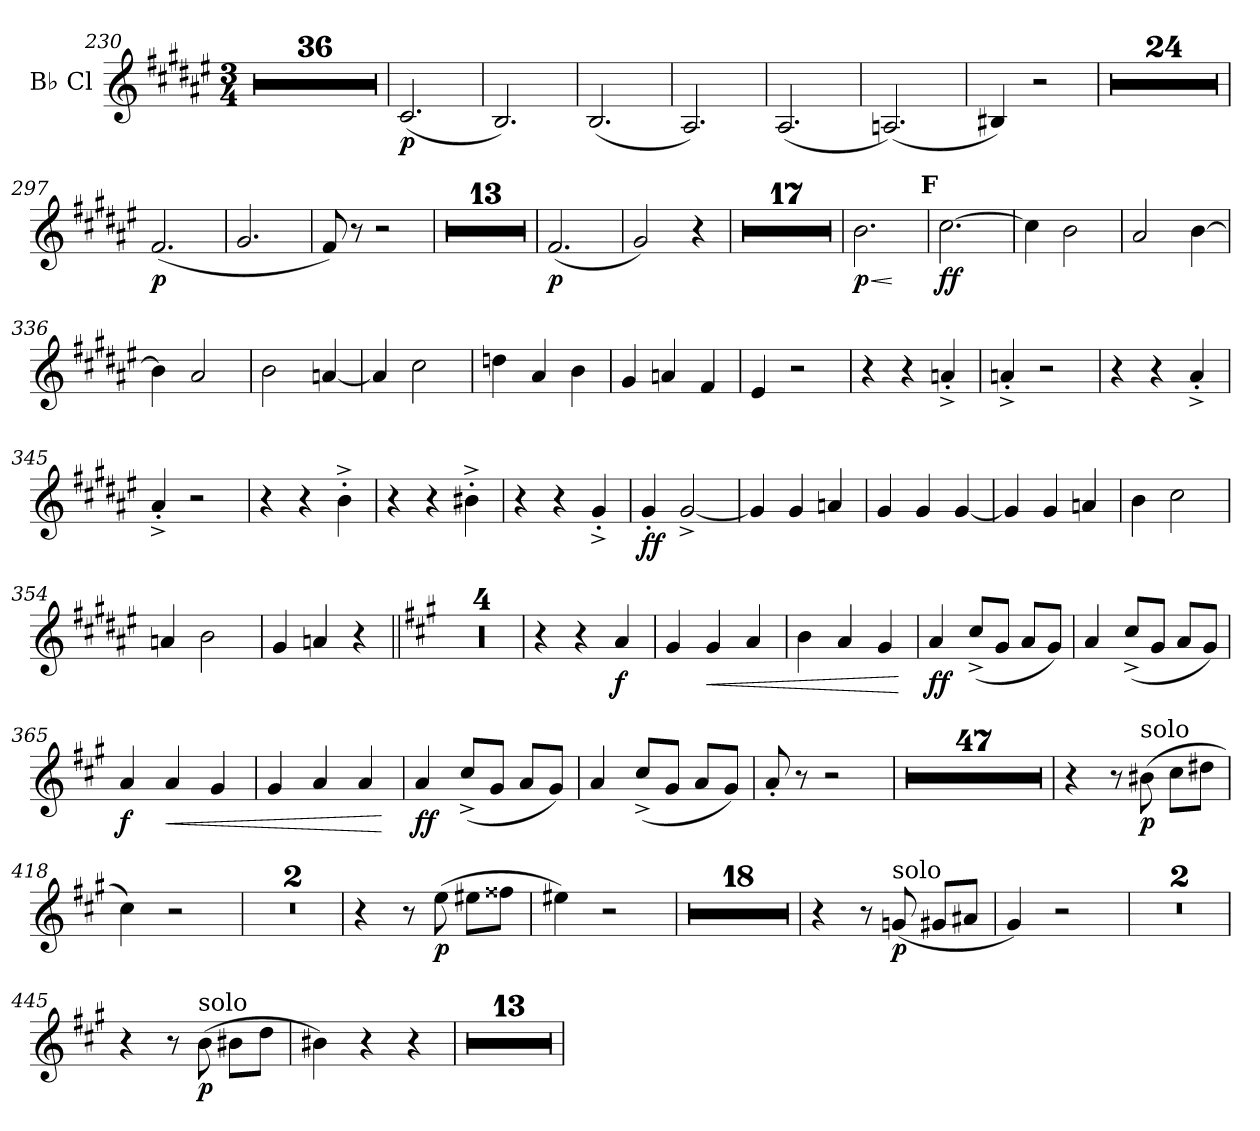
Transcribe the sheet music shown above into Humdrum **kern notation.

**kern	**dynam
*part1	*part1
*staff1	*staff1
*I"B♭ Cl	*
*I'B♭ Cl.	*
*clefG2	*
*ITrd1c2	*
*k[f#c#g#d#]	*
*M3/4	*
=230	=230
2.r	.
=231	=231
2.r	.
=232	=232
2.r	.
=233	=233
2.r	.
=234	=234
2.r	.
=235	=235
2.r	.
=236	=236
2.r	.
=237	=237
2.r	.
=238	=238
2.r	.
=239	=239
2.r	.
=240	=240
2.r	.
=241	=241
2.r	.
=242	=242
2.r	.
=243	=243
2.r	.
=244	=244
2.r	.
=245	=245
2.r	.
=246	=246
2.r	.
=247	=247
2.r	.
=248	=248
2.r	.
=249	=249
2.r	.
=250	=250
2.r	.
=251	=251
2.r	.
=252	=252
2.r	.
=253	=253
2.r	.
=254	=254
2.r	.
=255	=255
2.r	.
=256	=256
2.r	.
=257	=257
2.r	.
=258	=258
2.r	.
=259	=259
2.r	.
=260	=260
2.r	.
=261	=261
2.r	.
=262	=262
2.r	.
=263	=263
2.r	.
=264	=264
2.r	.
=265	=265
2.r	.
=266	=266
!	!LO:DY:b
(2.B/	p
=267	=267
2.A/)	.
=268	=268
(2.A/	.
=269	=269
2.G#/)	.
!!LO:LB:g=z
=270	=270
(2.G#/	.
=271	=271
(2.Gn/)	.
=272	=272
4A#X/)	.
2r	.
=273	=273
2.r	.
=274	=274
2.r	.
=275	=275
2.r	.
=276	=276
2.r	.
=277	=277
2.r	.
=278	=278
2.r	.
=279	=279
2.r	.
=280	=280
2.r	.
=281	=281
2.r	.
=282	=282
2.r	.
=283	=283
2.r	.
=284	=284
2.r	.
=285	=285
2.r	.
=286	=286
2.r	.
=287	=287
2.r	.
=288	=288
2.r	.
=289	=289
2.r	.
=290	=290
2.r	.
=291	=291
2.r	.
=292	=292
2.r	.
=293	=293
2.r	.
=294	=294
2.r	.
=295	=295
2.r	.
=296	=296
2.r	.
=297	=297
!	!LO:DY:b
(2.e/	p
=298	=298
2.f#/	.
=299	=299
8e/)	.
8r	.
2r	.
=300	=300
2.r	.
=301	=301
2.r	.
=302	=302
2.r	.
=303	=303
2.r	.
=304	=304
2.r	.
=305	=305
2.r	.
=306	=306
2.r	.
=307	=307
2.r	.
=308	=308
2.r	.
=309	=309
2.r	.
=310	=310
2.r	.
=311	=311
2.r	.
=312	=312
2.r	.
=313	=313
!	!LO:DY:b
(2.e/	p
=314	=314
2f#/)	.
4r	.
=315	=315
2.r	.
=316	=316
2.r	.
=317	=317
2.r	.
=318	=318
2.r	.
=319	=319
2.r	.
=320	=320
2.r	.
=321	=321
2.r	.
=322	=322
2.r	.
=323	=323
2.r	.
=324	=324
2.r	.
=325	=325
2.r	.
=326	=326
2.r	.
=327	=327
2.r	.
=328	=328
2.r	.
=329	=329
2.r	.
=330	=330
2.r	.
=331	=331
2.r	.
=332	=332
!	!LO:HP:b
!	!LO:DY:n=1:b
2.a\	< p
.	[
!!LO:PB:g=z
!!LO:REH:place=s1:a:B:enc=none:fs=14:t=F
=333	=333
!	!LO:DY:b
[2.b\	ff
=334	=334
4b\]	.
2a\	.
=335	=335
2g#/	.
[4a\	.
=336	=336
4a\]	.
2g#/	.
=337	=337
2a\	.
[4gn/	.
=338	=338
4g/]	.
2b\	.
=339	=339
4ccn\	.
4g#/	.
4a\	.
=340	=340
4f#/	.
4gn/	.
4e/	.
=341	=341
4d#/	.
2r	.
=342	=342
4r	.
4r	.
4gn'^/	.
=343	=343
4gn'^/	.
2r	.
!!LO:LB:g=z
=344	=344
4r	.
4r	.
4g#'^/	.
=345	=345
4g#'^/	.
2r	.
=346	=346
4r	.
4r	.
4a'^\	.
=347	=347
4r	.
4r	.
4a#X'^\	.
=348	=348
4r	.
4r	.
4f#'^/	.
=349	=349
!	!LO:DY:b
4f#'/	ff
[2f#^/	.
=350	=350
4f#/]	.
4f#/	.
4gn/	.
=351	=351
4f#/	.
4f#/	.
[4f#/	.
=352	=352
4f#/]	.
4f#/	.
4gn/	.
=353	=353
4a\	.
2b\	.
!!LO:LB:g=z
=354	=354
4gn/	.
2a\	.
=355	=355
4f#/	.
4gn/	.
4r	.
=356||	=356||
*k[f#]	*
2.r	.
=357	=357
2.r	.
=358	=358
2.r	.
=359	=359
2.r	.
=360	=360
4r	.
4r	.
!	!LO:DY:b
4g/	f
=361	=361
4f#/	.
!	!LO:HP:b
4f#/	<
4g/	.
=362	=362
4a\	.
4g/	.
4f#/	.
.	[
=363	=363
!	!LO:DY:b
4g/	ff
(8b^/L	.
8f#/J	.
8g/L	.
8f#/J)	.
=364	=364
4g/	.
(8b^/L	.
8f#/J	.
8g/L	.
8f#/J)	.
!!LO:LB:g=z
=365	=365
!	!LO:DY:b
4g/	f
!	!LO:HP:b
4g/	<
4f#/	.
=366	=366
4f#/	.
4g/	.
4g/	.
.	[
=367	=367
!	!LO:DY:b
4g/	ff
(8b^/L	.
8f#/J	.
8g/L	.
8f#/J)	.
=368	=368
4g/	.
(8b^/L	.
8f#/J	.
8g/L	.
8f#/J)	.
=369	=369
8g'/	.
8r	.
2r	.
=370	=370
2.r	.
=371	=371
2.r	.
=372	=372
2.r	.
=373	=373
2.r	.
=374	=374
2.r	.
=375	=375
2.r	.
=376	=376
2.r	.
=377	=377
2.r	.
=378	=378
2.r	.
=379	=379
2.r	.
=380	=380
2.r	.
=381	=381
2.r	.
=382	=382
2.r	.
=383	=383
2.r	.
=384	=384
2.r	.
=385	=385
2.r	.
=386	=386
2.r	.
=387	=387
2.r	.
=388	=388
2.r	.
=389	=389
2.r	.
=390	=390
2.r	.
=391	=391
2.r	.
=392	=392
2.r	.
=393	=393
2.r	.
=394	=394
2.r	.
=395	=395
2.r	.
=396	=396
2.r	.
=397	=397
2.r	.
=398	=398
2.r	.
=399	=399
2.r	.
=400	=400
2.r	.
=401	=401
2.r	.
=402	=402
2.r	.
=403	=403
2.r	.
=404	=404
2.r	.
=405	=405
2.r	.
=406	=406
2.r	.
=407	=407
2.r	.
=408	=408
2.r	.
=409	=409
2.r	.
=410	=410
2.r	.
=411	=411
2.r	.
=412	=412
2.r	.
=413	=413
2.r	.
=414	=414
2.r	.
=415	=415
2.r	.
=416	=416
2.r	.
=417	=417
4r	.
8r	.
!LO:TX:a:t=solo	!
!	!LO:DY:b
(8a#X\	p
8b\L	.
8cc#X\J	.
!!LO:LB:g=z
=418	=418
4b\)	.
2r	.
=419	=419
2.r	.
=420	=420
2.r	.
=421	=421
4r	.
8r	.
!	!LO:DY:b
(8dd\	p
8dd#X\L	.
8ee#X\J	.
=422	=422
4dd#X\)	.
2r	.
=423	=423
2.r	.
=424	=424
2.r	.
=425	=425
2.r	.
=426	=426
2.r	.
=427	=427
2.r	.
=428	=428
2.r	.
=429	=429
2.r	.
=430	=430
2.r	.
=431	=431
2.r	.
=432	=432
2.r	.
=433	=433
2.r	.
=434	=434
2.r	.
=435	=435
2.r	.
=436	=436
2.r	.
=437	=437
2.r	.
=438	=438
2.r	.
=439	=439
2.r	.
=440	=440
2.r	.
=441	=441
4r	.
8r	.
!LO:TX:a:t=solo	!
!	!LO:DY:b
(8fn/	p
8f#X/L	.
8g#X/J	.
=442	=442
4f#/)	.
2r	.
=443	=443
2.r	.
=444	=444
2.r	.
=445	=445
4r	.
8r	.
!LO:TX:a:t=solo	!
!	!LO:DY:b
(8a\	p
8a#X\L	.
8cc\J	.
!!LO:LB:g=z
=446	=446
4a#X\)	.
4r	.
4r	.
=447	=447
2.r	.
=448	=448
2.r	.
=449	=449
2.r	.
=450	=450
2.r	.
=451	=451
2.r	.
=452	=452
2.r	.
=453	=453
2.r	.
=454	=454
2.r	.
=455	=455
2.r	.
=456	=456
2.r	.
=457	=457
2.r	.
=458	=458
2.r	.
=459	=459
2.r	.
=	=
*-	*-
